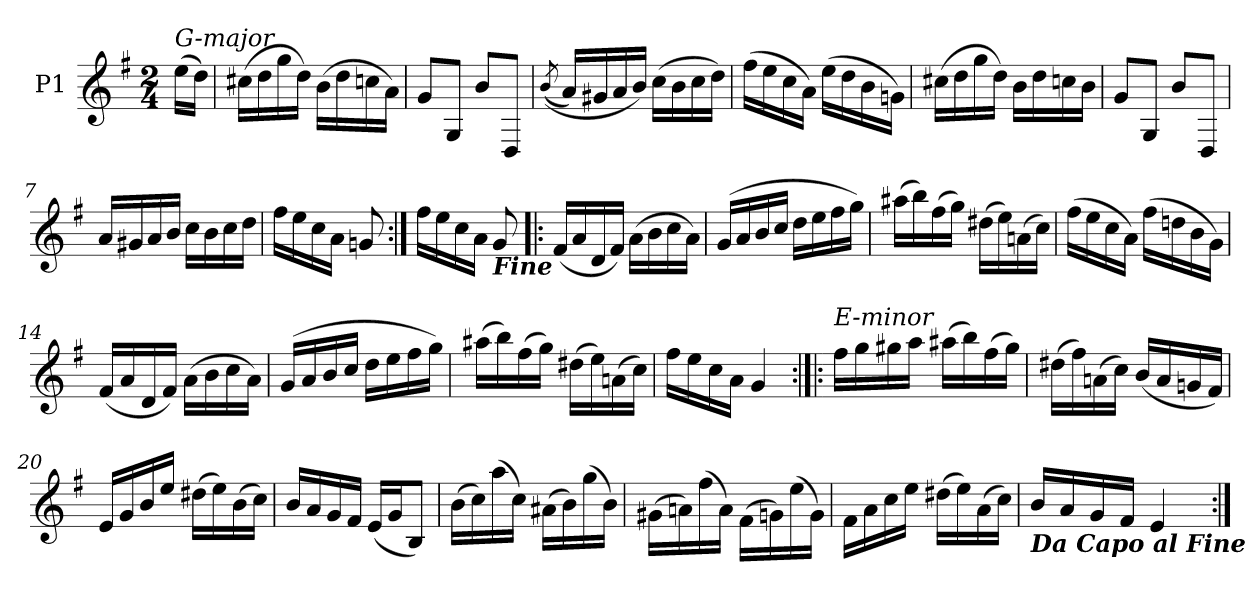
**kern
*part1
*staff1
*I"P1
*clefG2
*k[f#]
*G:
*M2/4
=
!LO:TX:a:i:t=G-major
(16eeLL
16ddJJ)
=1
(16cc#XLL
16dd
16gg
16ddJJ)
(16bLL
16dd
16ccn
16aJJ)
=2
8gL
8GJ
8bL
8DJ
=3
((8qb/
16aLL)
16g#X
16a
16bJJ)
(16ccLL
16b
16cc
16ddJJ)
=4
(16ff#LL
16ee
16cc
16aJJ)
(16eeLL
16dd
16b
16gnJJ)
=5
(16cc#XLL
16dd
16gg
16ddJJ)
16bLL
16dd
16ccn
16bJJ
=6
8gL
8GJ
8bL
8DJ
=7
16aLL
16g#X
16a
16bJJ
16ccLL
16b
16cc
16ddJJ
=8
16ff#LL
16ee
16cc
16aJJ
8gn
=9:|!
16ff#LL
16ee
16cc
16aJJ
!LO:TX:b:Bi:t=Fine
8g
=10!|:
(16f#LL
16a
16d
16f#JJ)
(16aLL
16b
16cc
16aJJ)
=11
(16gLL
16a
16b
16ccJJ
16ddLL
16ee
16ff#
16ggJJ)
=12
(16aa#XLL
16bb)
(16ff#
16ggJJ)
(16dd#XLL
16ee)
(16an
16ccJJ)
=13
(16ff#LL
16ee
16cc
16aJJ)
(16ff#LL
16ddn
16b
16gJJ)
=14
(16f#LL
16a
16d
16f#JJ)
(16aLL
16b
16cc
16aJJ)
=15
(16gLL
16a
16b
16ccJJ
16ddLL
16ee
16ff#
16ggJJ)
=16
(16aa#XLL
16bb)
(16ff#
16ggJJ)
(16dd#XLL
16ee)
(16an
16ccJJ)
=17
16ff#LL
16ee
16cc
16aJJ
4g
=18:|!|:
!LO:TX:a:i:t=E-minor
16ff#LL
16gg
16gg#X
16aaJJ
(16aa#XLL
16bb)
(16ff#
16gg#JJ)
=19
(16dd#XLL
16ff#)
(16an
16ccJJ)
(16bLL
16a
16gn
16f#JJ)
=20
16eLL
16g
16b
16eeJJ
(16dd#XLL
16ee)
(16b
16ccJJ)
=21
16bLL
16a
16g
16f#JJ
(16eLL
16gJ
8BJ)
=22
(16bLL
16cc)
(16aa
16ccJJ)
(16a#XLL
16b)
(16gg
16bJJ)
=23
(16g#XLL
16an)
(16ff#
16aJJ)
(16f#LL
16gn)
(16ee
16gJJ)
=24
16f#LL
16a
16cc
16eeJJ
(16dd#XLL
16ee)
(16a
16ccJJ)
=25
!LO:TX:b:Bi:t=Da Capo al Fine
16bLL
16a
16g
16f#JJ
4e
=:|!
*-
